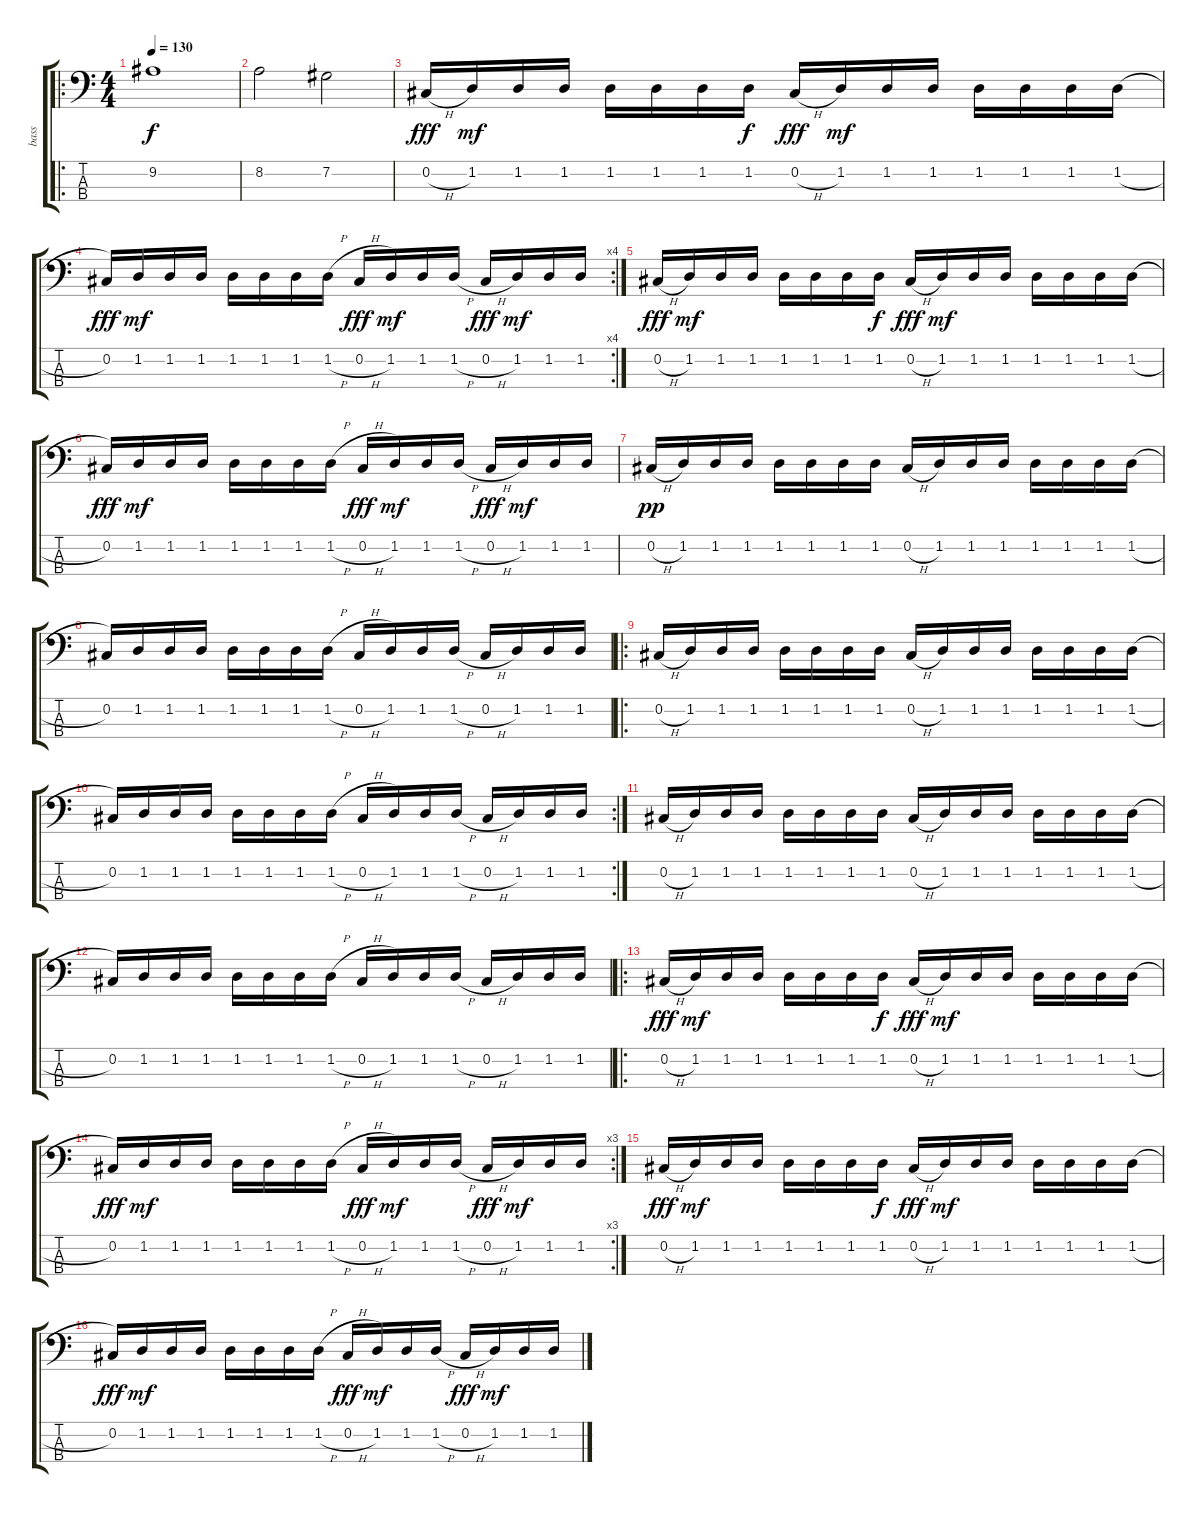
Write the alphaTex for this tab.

\track ("bass" "bass") {instrument fretlessbass}
\staff {score tabs}
\tuning (Gb2 Db2 Ab1 Db1) {hide}
\ro
\ts (4 4)
\tempo 130
\clef f4
\ks c
9.2.1{dy f} |
8.2.2 7.2.2 |
0.2{h}.16{dy fff} 1.2.16{dy mf} 1.2.16 1.2.16 1.2.16 1.2.16 1.2.16 1.2.16{dy f} 0.2{h}.16{dy fff} 1.2.16{dy mf} 1.2.16 1.2.16 1.2.16 1.2.16 1.2.16 1.2{h}.16 |
\rc 4
0.2.16{dy fff} 1.2.16{dy mf} 1.2.16 1.2.16 1.2.16 1.2.16 1.2.16 1.2{h}.16 0.2{h}.16{dy fff} 1.2.16{dy mf} 1.2.16 1.2{h}.16 0.2{h}.16{dy fff} 1.2.16{dy mf} 1.2.16 1.2.16 |
0.2{h}.16{dy fff} 1.2.16{dy mf} 1.2.16 1.2.16 1.2.16 1.2.16 1.2.16 1.2.16{dy f} 0.2{h}.16{dy fff} 1.2.16{dy mf} 1.2.16 1.2.16 1.2.16 1.2.16 1.2.16 1.2{h}.16 |
0.2.16{dy fff} 1.2.16{dy mf} 1.2.16 1.2.16 1.2.16 1.2.16 1.2.16 1.2{h}.16 0.2{h}.16{dy fff} 1.2.16{dy mf} 1.2.16 1.2{h}.16 0.2{h}.16{dy fff} 1.2.16{dy mf} 1.2.16 1.2.16 |
0.2{h}.16{dy pp} 1.2.16 1.2.16 1.2.16 1.2.16 1.2.16 1.2.16 1.2.16 0.2{h}.16 1.2.16 1.2.16 1.2.16 1.2.16 1.2.16 1.2.16 1.2{h}.16 |
0.2.16 1.2.16 1.2.16 1.2.16 1.2.16 1.2.16 1.2.16 1.2{h}.16 0.2{h}.16 1.2.16 1.2.16 1.2{h}.16 0.2{h}.16 1.2.16 1.2.16 1.2.16 |
\ro
0.2{h}.16 1.2.16 1.2.16 1.2.16 1.2.16 1.2.16 1.2.16 1.2.16 0.2{h}.16 1.2.16 1.2.16 1.2.16 1.2.16 1.2.16 1.2.16 1.2{h}.16 |
\rc 2
0.2.16 1.2.16 1.2.16 1.2.16 1.2.16 1.2.16 1.2.16 1.2{h}.16 0.2{h}.16 1.2.16 1.2.16 1.2{h}.16 0.2{h}.16 1.2.16 1.2.16 1.2.16 |
0.2{h}.16 1.2.16 1.2.16 1.2.16 1.2.16 1.2.16 1.2.16 1.2.16 0.2{h}.16 1.2.16 1.2.16 1.2.16 1.2.16 1.2.16 1.2.16 1.2{h}.16 |
0.2.16 1.2.16 1.2.16 1.2.16 1.2.16 1.2.16 1.2.16 1.2{h}.16 0.2{h}.16 1.2.16 1.2.16 1.2{h}.16 0.2{h}.16 1.2.16 1.2.16 1.2.16 |
\ro
0.2{h}.16{dy fff} 1.2.16{dy mf} 1.2.16 1.2.16 1.2.16 1.2.16 1.2.16 1.2.16{dy f} 0.2{h}.16{dy fff} 1.2.16{dy mf} 1.2.16 1.2.16 1.2.16 1.2.16 1.2.16 1.2{h}.16 |
\rc 3
0.2.16{dy fff} 1.2.16{dy mf} 1.2.16 1.2.16 1.2.16 1.2.16 1.2.16 1.2{h}.16 0.2{h}.16{dy fff} 1.2.16{dy mf} 1.2.16 1.2{h}.16 0.2{h}.16{dy fff} 1.2.16{dy mf} 1.2.16 1.2.16 |
0.2{h}.16{dy fff} 1.2.16{dy mf} 1.2.16 1.2.16 1.2.16 1.2.16 1.2.16 1.2.16{dy f} 0.2{h}.16{dy fff} 1.2.16{dy mf} 1.2.16 1.2.16 1.2.16 1.2.16 1.2.16 1.2{h}.16 |
0.2.16{dy fff} 1.2.16{dy mf} 1.2.16 1.2.16 1.2.16 1.2.16 1.2.16 1.2{h}.16 0.2{h}.16{dy fff} 1.2.16{dy mf} 1.2.16 1.2{h}.16 0.2{h}.16{dy fff} 1.2.16{dy mf} 1.2.16 1.2.16
